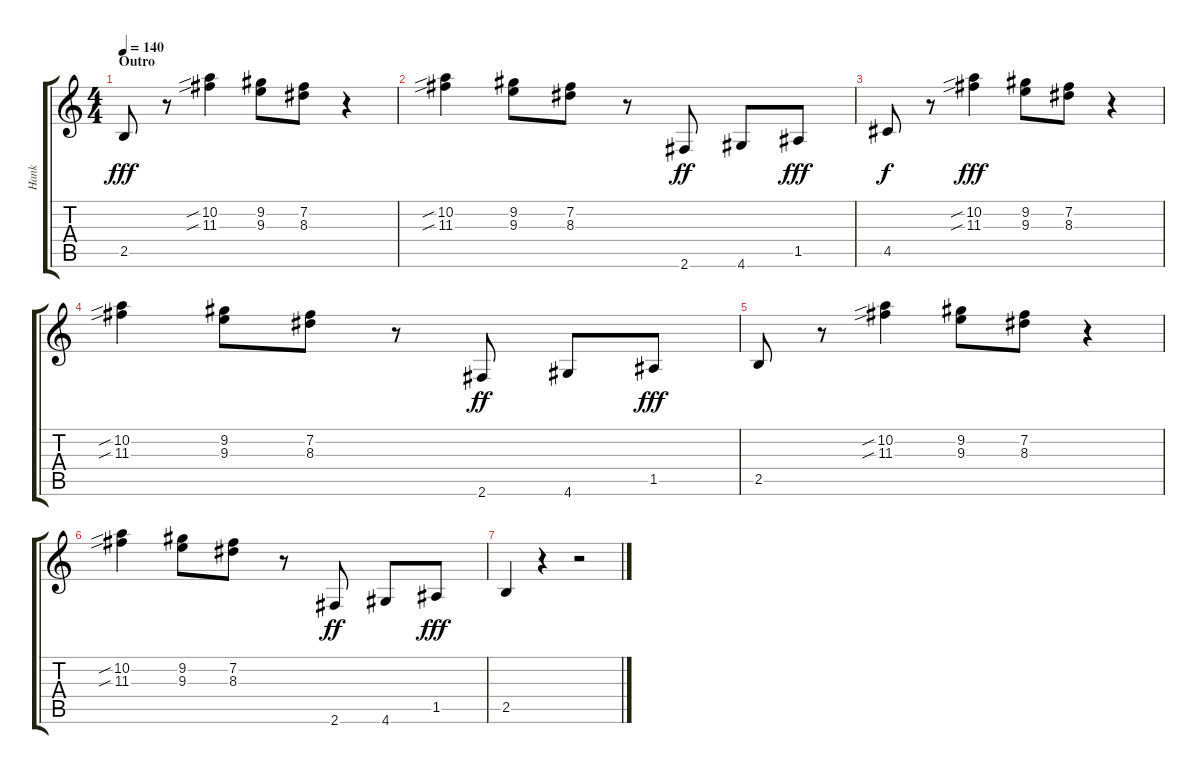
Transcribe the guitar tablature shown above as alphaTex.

\track ("Hank" "Hank") {instrument electricguitarjazz}
\staff {score tabs}
\tuning (E4 B3 G3 D3 A2 E2) {hide}
\ts (4 4)
\section ("" "Outro")
\tempo 140
\clef g2
\ks c
2.5.8{dy fff} r.8{instrument electricguitarjazz} (10.2{sib} 11.3{sib}).4 (9.2 9.3).8 (7.2 8.3).8 r.4 |
(10.2{sib} 11.3{sib}).4 (9.2 9.3).8 (7.2 8.3).8 r.8 2.6.8{dy ff instrument electricguitarmuted} 4.6.8 1.5.8{dy fff} |
4.5.8{dy f} r.8{instrument electricguitarjazz} (10.2{sib} 11.3{sib}).4{dy fff} (9.2 9.3).8 (7.2 8.3).8 r.4 |
(10.2{sib} 11.3{sib}).4 (9.2 9.3).8 (7.2 8.3).8 r.8 2.6.8{dy ff instrument electricguitarmuted} 4.6.8 1.5.8{dy fff} |
2.5.8 r.8{instrument electricguitarjazz} (10.2{sib} 11.3{sib}).4 (9.2 9.3).8 (7.2 8.3).8 r.4 |
(10.2{sib} 11.3{sib}).4 (9.2 9.3).8 (7.2 8.3).8 r.8 2.6.8{dy ff instrument electricguitarmuted} 4.6.8 1.5.8{dy fff} |
2.5.4 r.4 r.2
